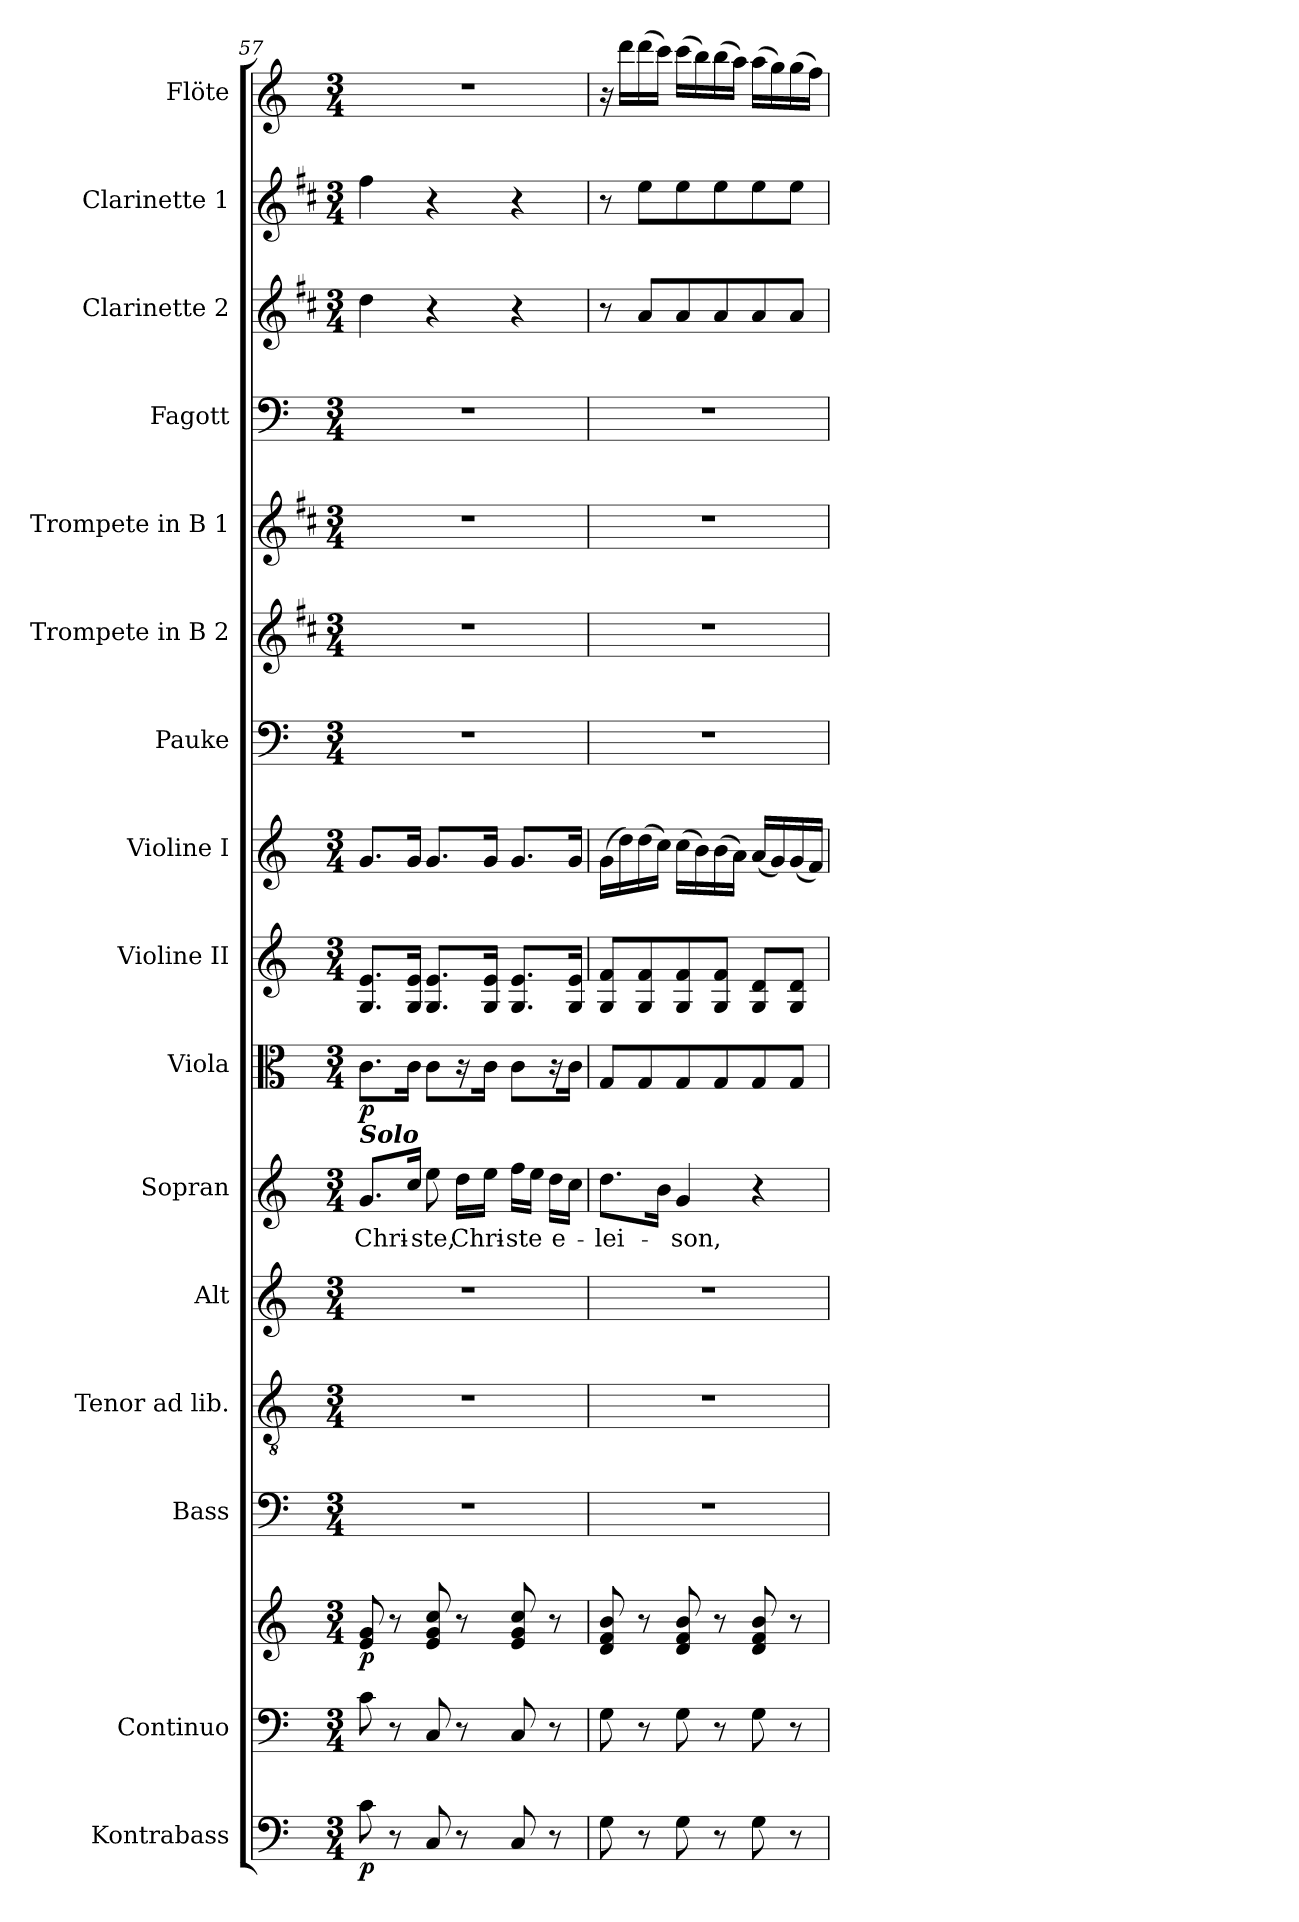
**kern	**dynam	**kern	**kern	**dynam	**kern	**kern	**kern	**kern	**text	**kern	**dynam	**kern	**kern	**kern	**kern	**kern	**kern	**kern	**kern	**kern
*part16	*part16	*part15	*part15	*part15	*part14	*part13	*part12	*part11	*part11	*part10	*part10	*part9	*part8	*part7	*part6	*part5	*part4	*part3	*part2	*part1
*staff17	*staff17	*staff16	*staff15	*staff15/16	*staff14	*staff13	*staff12	*staff11	*staff11	*staff10	*staff10	*staff9	*staff8	*staff7	*staff6	*staff5	*staff4	*staff3	*staff2	*staff1
*I"Kontrabass	*	*I"Continuo	*	*	*I"Bass	*I"Tenor ad lib.	*I"Alt	*I"Sopran	*	*I"Viola	*	*I"Violine II	*I"Violine I	*I"Pauke	*I"Trompete in B 2	*I"Trompete in B 1	*I"Fagott	*I"Clarinette 2	*I"Clarinette 1	*I"Flöte
*I'Kb.	*	*I'cont.	*	*	*I'B	*I'T	*I'A	*I'S	*	*I'Vla.	*	*I'Vl. II	*I'Vl. I	*I'Pk.	*	*	*I'Fg.	*I'Cl. 2	*I'Cl. 1	*I'Fl.
!!LO:PB:g=z
*clefF4	*	*clefF4	*clefG2	*	*clefF4	*clefGv2	*clefG2	*clefG2	*	*clefC3	*	*clefG2	*clefG2	*clefF4	*clefG2	*clefG2	*clefF4	*clefG2	*clefG2	*clefG2
*ITrd7c12	*	*	*	*	*	*	*	*	*	*	*	*	*	*	*ITrd1c2	*ITrd1c2	*	*ITrd1c2	*ITrd1c2	*
*k[]	*	*k[]	*k[]	*	*k[]	*k[]	*k[]	*k[]	*	*k[]	*	*k[]	*k[]	*k[]	*k[]	*k[]	*k[]	*k[]	*k[]	*k[]
*C:	*	*C:	*C:	*	*C:	*C:	*C:	*C:	*	*C:	*	*C:	*C:	*C:	*C:	*C:	*C:	*C:	*C:	*C:
*M3/4	*	*M3/4	*M3/4	*	*M3/4	*M3/4	*M3/4	*M3/4	*	*M3/4	*	*M3/4	*M3/4	*M3/4	*M3/4	*M3/4	*M3/4	*M3/4	*M3/4	*M3/4
=57	=57	=57	=57	=57	=57	=57	=57	=57	=57	=57	=57	=57	=57	=57	=57	=57	=57	=57	=57	=57
!	!	!	!	!	!	!	!	!LO:TX:a:Bi:t=Solo	!	!	!	!	!	!	!	!	!	!	!	!
!	!LO:DY:b	!	!	!LO:DY:b	!	!	!	!	!LO:LY:b	!	!LO:DY:b	!	!	!	!	!	!	!	!	!
8C\	p	8c\	8e/ 8g/	p	2.r	2.r	2.r	8.g/L	Chri-	8.c\L	p	8.G/ 8.e/L	8.g/L	2.r	2.r	2.r	2.r	4cc\	4ee\	2.r
8r	.	8r	8r	.	.	.	.	.	.	.	.	.	.	.	.	.	.	.	.	.
.	.	.	.	.	.	.	.	16cc/Jk	.	16c\Jk	.	16G/ 16e/Jk	16g/Jk	.	.	.	.	.	.	.
!	!	!	!	!	!	!	!	!	!LO:LY:b	!	!	!	!	!	!	!	!	!	!	!
8CC/	.	8C/	8e/ 8g/ 8cc/	.	.	.	.	8ee\	-ste,	8c\L	.	8.G/ 8.e/L	8.g/L	.	.	.	.	4r	4r	.
!	!	!	!	!	!	!	!	!	!LO:LY:b	!	!	!	!	!	!	!	!	!	!	!
8r	.	8r	8r	.	.	.	.	16dd\LL	Chri-	16r	.	.	.	.	.	.	.	.	.	.
.	.	.	.	.	.	.	.	16ee\JJ	.	16c\Jk	.	16G/ 16e/Jk	16g/Jk	.	.	.	.	.	.	.
!	!	!	!	!	!	!	!	!	!LO:LY:b	!	!	!	!	!	!	!	!	!	!	!
8CC/	.	8C/	8e/ 8g/ 8cc/	.	.	.	.	16ff\LL	-ste	8c\L	.	8.G/ 8.e/L	8.g/L	.	.	.	.	4r	4r	.
.	.	.	.	.	.	.	.	16ee\JJ	.	.	.	.	.	.	.	.	.	.	.	.
!	!	!	!	!	!	!	!	!	!LO:LY:b	!	!	!	!	!	!	!	!	!	!	!
8r	.	8r	8r	.	.	.	.	16dd\LL	e-	16r	.	.	.	.	.	.	.	.	.	.
.	.	.	.	.	.	.	.	16cc\JJ	.	16c\Jk	.	16G/ 16e/Jk	16g/Jk	.	.	.	.	.	.	.
=58	=58	=58	=58	=58	=58	=58	=58	=58	=58	=58	=58	=58	=58	=58	=58	=58	=58	=58	=58	=58
!	!	!	!	!	!	!	!	!	!LO:LY:b	!	!	!	!	!	!	!	!	!	!	!
8GG\	.	8G\	8d/ 8f/ 8b/	.	2.r	2.r	2.r	8.dd\L	-lei-	8G/L	.	8G/ 8f/L	(>16g\LL	2.r	2.r	2.r	2.r	8r	8r	16r
.	.	.	.	.	.	.	.	.	.	.	.	.	16dd\)	.	.	.	.	.	.	16ddd\LL
8r	.	8r	8r	.	.	.	.	.	.	8G/	.	8G/ 8f/	(>16dd\	.	.	.	.	8g/L	8dd\L	(>16ddd\
.	.	.	.	.	.	.	.	16b\Jk	.	.	.	.	16cc\JJ)	.	.	.	.	.	.	16ccc\JJ)
!	!	!	!	!	!	!	!	!	!LO:LY:b	!	!	!	!	!	!	!	!	!	!	!
8GG\	.	8G\	8d/ 8f/ 8b/	.	.	.	.	4g/	-son,	8G/	.	8G/ 8f/	(>16cc\LL	.	.	.	.	8g/	8dd\	(>16ccc\LL
.	.	.	.	.	.	.	.	.	.	.	.	.	16b\)	.	.	.	.	.	.	16bb\)
8r	.	8r	8r	.	.	.	.	.	.	8G/	.	8G/ 8f/J	(>16b\	.	.	.	.	8g/	8dd\	(>16bb\
.	.	.	.	.	.	.	.	.	.	.	.	.	16a\JJ)	.	.	.	.	.	.	16aa\JJ)
8GG\	.	8G\	8d/ 8f/ 8b/	.	.	.	.	4r	.	8G/	.	8G/ 8d/L	(<16a/LL	.	.	.	.	8g/	8dd\	(>16aa\LL
.	.	.	.	.	.	.	.	.	.	.	.	.	16g/)	.	.	.	.	.	.	16gg\)
8r	.	8r	8r	.	.	.	.	.	.	8G/J	.	8G/ 8d/J	(<16g/	.	.	.	.	8g/J	8dd\J	(>16gg\
.	.	.	.	.	.	.	.	.	.	.	.	.	16f/JJ)	.	.	.	.	.	.	16ff\JJ)
=	=	=	=	=	=	=	=	=	=	=	=	=	=	=	=	=	=	=	=	=
*-	*-	*-	*-	*-	*-	*-	*-	*-	*-	*-	*-	*-	*-	*-	*-	*-	*-	*-	*-	*-
